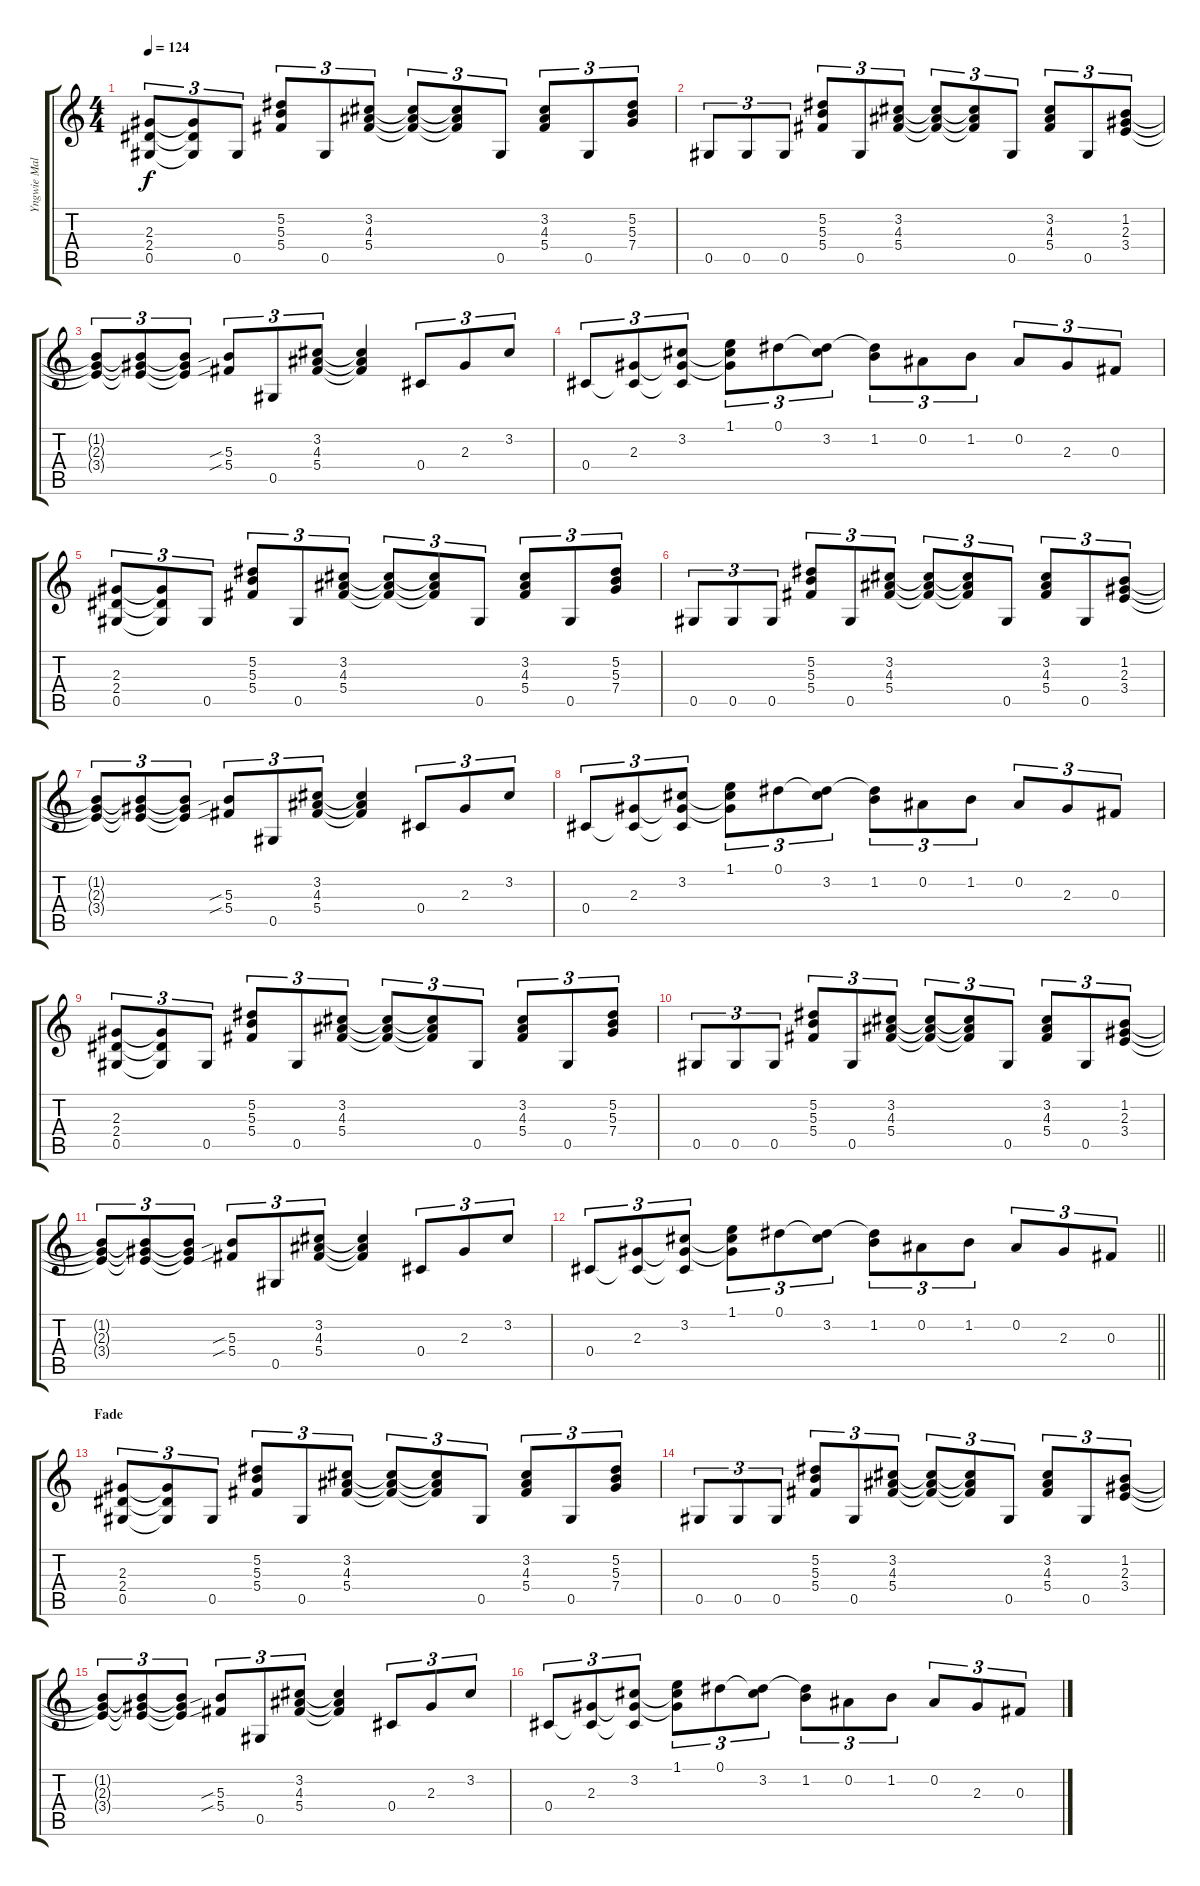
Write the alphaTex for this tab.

\track ("Yngwie Malmsteen" "Yngwie Mal") {instrument overdrivenguitar}
\staff {score tabs}
\tuning (Eb4 Bb3 Gb3 Db3 Ab2 Eb2) {hide}
\ts (4 4)
\tempo 124
\clef g2
\ks c
(2.3 2.4 0.5).8{tu (3 2) dy f} (2.3{t} 2.4{t} 0.5{t}).8{tu (3 2)} 0.5.8{tu (3 2)} (5.2 5.3 5.4).8{tu (3 2)} 0.5.8{tu (3 2)} (3.2 4.3 5.4).8{tu (3 2)} (3.2{t} 4.3{t} 5.4{t}).8{tu (3 2)} (3.2{t} 4.3{t} 5.4{t}).8{tu (3 2)} 0.5.8{tu (3 2)} (3.2 4.3 5.4).8{tu (3 2)} 0.5.8{tu (3 2)} (5.2 5.3 7.4).8{tu (3 2)} |
0.5.8{tu (3 2)} 0.5.8{tu (3 2)} 0.5.8{tu (3 2)} (5.2 5.3 5.4).8{tu (3 2)} 0.5.8{tu (3 2)} (3.2 4.3 5.4).8{tu (3 2)} (3.2{t} 4.3{t} 5.4{t}).8{tu (3 2)} (3.2{t} 4.3{t} 5.4{t}).8{tu (3 2)} 0.5.8{tu (3 2)} (3.2 4.3 5.4).8{tu (3 2)} 0.5.8{tu (3 2)} (1.2 2.3 3.4).8{tu (3 2)} |
(1.2{t} 2.3{t} 3.4{t}).8{tu (3 2)} (1.2{t} 2.3{t} 3.4{t}).8{tu (3 2)} (1.2{t} 2.3{t} 3.4{t}).8{tu (3 2)} (5.3{sib} 5.4{sib}).8{tu (3 2)} 0.5.8{tu (3 2)} (3.2 4.3 5.4).8{tu (3 2)} (3.2{t} 4.3{t} 5.4{t}).4 0.4.8{tu (3 2)} 2.3.8{tu (3 2)} 3.2.8{tu (3 2)} |
0.4.8{tu (3 2)} (2.3 0.4{t}).8{tu (3 2)} (3.2 2.3{t} 0.4{t}).8{tu (3 2)} (1.1 3.2{t} 2.3{t}).8{tu (3 2)} 0.1.8{tu (3 2)} (0.1{t} 3.2).8{tu (3 2)} (0.1{t} 1.2).8{tu (3 2)} 0.2.8{tu (3 2)} 1.2.8{tu (3 2)} 0.2.8{tu (3 2)} 2.3.8{tu (3 2)} 0.3.8{tu (3 2)} |
(2.3 2.4 0.5).8{tu (3 2)} (2.3{t} 2.4{t} 0.5{t}).8{tu (3 2)} 0.5.8{tu (3 2)} (5.2 5.3 5.4).8{tu (3 2)} 0.5.8{tu (3 2)} (3.2 4.3 5.4).8{tu (3 2)} (3.2{t} 4.3{t} 5.4{t}).8{tu (3 2)} (3.2{t} 4.3{t} 5.4{t}).8{tu (3 2)} 0.5.8{tu (3 2)} (3.2 4.3 5.4).8{tu (3 2)} 0.5.8{tu (3 2)} (5.2 5.3 7.4).8{tu (3 2)} |
0.5.8{tu (3 2)} 0.5.8{tu (3 2)} 0.5.8{tu (3 2)} (5.2 5.3 5.4).8{tu (3 2)} 0.5.8{tu (3 2)} (3.2 4.3 5.4).8{tu (3 2)} (3.2{t} 4.3{t} 5.4{t}).8{tu (3 2)} (3.2{t} 4.3{t} 5.4{t}).8{tu (3 2)} 0.5.8{tu (3 2)} (3.2 4.3 5.4).8{tu (3 2)} 0.5.8{tu (3 2)} (1.2 2.3 3.4).8{tu (3 2)} |
(1.2{t} 2.3{t} 3.4{t}).8{tu (3 2)} (1.2{t} 2.3{t} 3.4{t}).8{tu (3 2)} (1.2{t} 2.3{t} 3.4{t}).8{tu (3 2)} (5.3{sib} 5.4{sib}).8{tu (3 2)} 0.5.8{tu (3 2)} (3.2 4.3 5.4).8{tu (3 2)} (3.2{t} 4.3{t} 5.4{t}).4 0.4.8{tu (3 2)} 2.3.8{tu (3 2)} 3.2.8{tu (3 2)} |
0.4.8{tu (3 2)} (2.3 0.4{t}).8{tu (3 2)} (3.2 2.3{t} 0.4{t}).8{tu (3 2)} (1.1 3.2{t} 2.3{t}).8{tu (3 2)} 0.1.8{tu (3 2)} (0.1{t} 3.2).8{tu (3 2)} (0.1{t} 1.2).8{tu (3 2)} 0.2.8{tu (3 2)} 1.2.8{tu (3 2)} 0.2.8{tu (3 2)} 2.3.8{tu (3 2)} 0.3.8{tu (3 2)} |
(2.3 2.4 0.5).8{tu (3 2)} (2.3{t} 2.4{t} 0.5{t}).8{tu (3 2)} 0.5.8{tu (3 2)} (5.2 5.3 5.4).8{tu (3 2)} 0.5.8{tu (3 2)} (3.2 4.3 5.4).8{tu (3 2)} (3.2{t} 4.3{t} 5.4{t}).8{tu (3 2)} (3.2{t} 4.3{t} 5.4{t}).8{tu (3 2)} 0.5.8{tu (3 2)} (3.2 4.3 5.4).8{tu (3 2)} 0.5.8{tu (3 2)} (5.2 5.3 7.4).8{tu (3 2)} |
0.5.8{tu (3 2)} 0.5.8{tu (3 2)} 0.5.8{tu (3 2)} (5.2 5.3 5.4).8{tu (3 2)} 0.5.8{tu (3 2)} (3.2 4.3 5.4).8{tu (3 2)} (3.2{t} 4.3{t} 5.4{t}).8{tu (3 2)} (3.2{t} 4.3{t} 5.4{t}).8{tu (3 2)} 0.5.8{tu (3 2)} (3.2 4.3 5.4).8{tu (3 2)} 0.5.8{tu (3 2)} (1.2 2.3 3.4).8{tu (3 2)} |
(1.2{t} 2.3{t} 3.4{t}).8{tu (3 2)} (1.2{t} 2.3{t} 3.4{t}).8{tu (3 2)} (1.2{t} 2.3{t} 3.4{t}).8{tu (3 2)} (5.3{sib} 5.4{sib}).8{tu (3 2)} 0.5.8{tu (3 2)} (3.2 4.3 5.4).8{tu (3 2)} (3.2{t} 4.3{t} 5.4{t}).4 0.4.8{tu (3 2)} 2.3.8{tu (3 2)} 3.2.8{tu (3 2)} |
\barLineRight lightlight
0.4.8{tu (3 2)} (2.3 0.4{t}).8{tu (3 2)} (3.2 2.3{t} 0.4{t}).8{tu (3 2)} (1.1 3.2{t} 2.3{t}).8{tu (3 2)} 0.1.8{tu (3 2)} (0.1{t} 3.2).8{tu (3 2)} (0.1{t} 1.2).8{tu (3 2)} 0.2.8{tu (3 2)} 1.2.8{tu (3 2)} 0.2.8{tu (3 2)} 2.3.8{tu (3 2)} 0.3.8{tu (3 2)} |
\section ("" "Fade")
(2.3 2.4 0.5).8{tu (3 2)} (2.3{t} 2.4{t} 0.5{t}).8{tu (3 2)} 0.5.8{tu (3 2)} (5.2 5.3 5.4).8{tu (3 2)} 0.5.8{tu (3 2)} (3.2 4.3 5.4).8{tu (3 2)} (3.2{t} 4.3{t} 5.4{t}).8{tu (3 2)} (3.2{t} 4.3{t} 5.4{t}).8{tu (3 2)} 0.5.8{tu (3 2)} (3.2 4.3 5.4).8{tu (3 2)} 0.5.8{tu (3 2)} (5.2 5.3 7.4).8{tu (3 2)} |
0.5.8{tu (3 2)} 0.5.8{tu (3 2)} 0.5.8{tu (3 2)} (5.2 5.3 5.4).8{tu (3 2)} 0.5.8{tu (3 2)} (3.2 4.3 5.4).8{tu (3 2)} (3.2{t} 4.3{t} 5.4{t}).8{tu (3 2)} (3.2{t} 4.3{t} 5.4{t}).8{tu (3 2)} 0.5.8{tu (3 2)} (3.2 4.3 5.4).8{tu (3 2)} 0.5.8{tu (3 2)} (1.2 2.3 3.4).8{tu (3 2)} |
(1.2{t} 2.3{t} 3.4{t}).8{tu (3 2)} (1.2{t} 2.3{t} 3.4{t}).8{tu (3 2)} (1.2{t} 2.3{t} 3.4{t}).8{tu (3 2)} (5.3{sib} 5.4{sib}).8{tu (3 2)} 0.5.8{tu (3 2)} (3.2 4.3 5.4).8{tu (3 2)} (3.2{t} 4.3{t} 5.4{t}).4 0.4.8{tu (3 2)} 2.3.8{tu (3 2)} 3.2.8{tu (3 2)} |
0.4.8{tu (3 2)} (2.3 0.4{t}).8{tu (3 2)} (3.2 2.3{t} 0.4{t}).8{tu (3 2)} (1.1 3.2{t} 2.3{t}).8{tu (3 2)} 0.1.8{tu (3 2)} (0.1{t} 3.2).8{tu (3 2)} (0.1{t} 1.2).8{tu (3 2)} 0.2.8{tu (3 2)} 1.2.8{tu (3 2)} 0.2.8{tu (3 2)} 2.3.8{tu (3 2)} 0.3.8{tu (3 2)}
